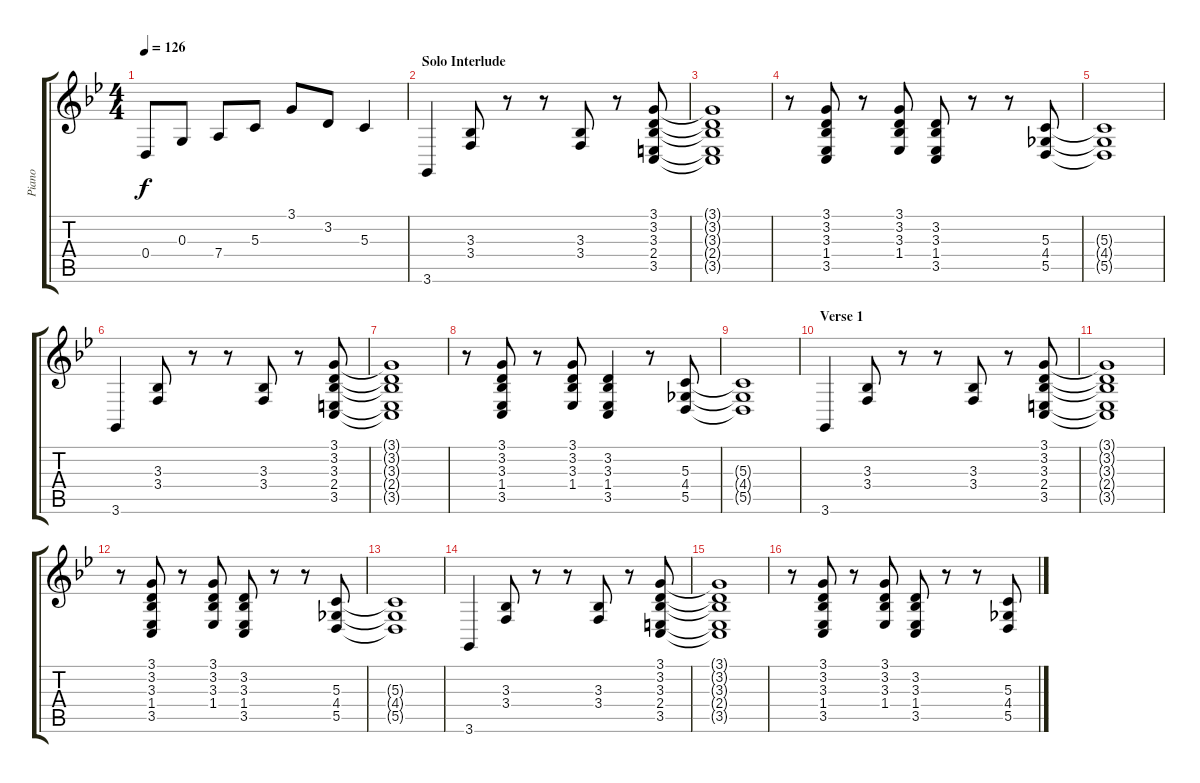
\track ("Piano" "Piano") {instrument electricgrandpiano}
\staff {score tabs}
\tuning (E4 B3 G3 D3 A2 E2) {hide}
\ts (4 4)
\tempo 126
\clef g2
\ks bb
0.4{t}.8{dy f} 0.3.8 7.4.8 5.3.8 3.1.8 3.2.8 5.3.4 |
\section ("" "Solo Interlude")
3.6.4 (3.3 3.4).8 r.8 r.8 (3.3 3.4).8 r.8 (3.1 3.2 3.3 2.4 3.5).8 |
(3.1{t} 3.2{t} 3.3{t} 2.4{t} 3.5{t}).1 |
r.8 (3.1 3.2 3.3 1.4 3.5).8 r.8 (3.1 3.2 3.3 1.4).8 (3.2 3.3 1.4 3.5).8 r.8 r.8 (5.3 4.4 5.5).8 |
(5.3{t} 4.4{t} 5.5{t}).1 |
3.6.4 (3.3 3.4).8 r.8 r.8 (3.3 3.4).8 r.8 (3.1 3.2 3.3 2.4 3.5).8 |
(3.1{t} 3.2{t} 3.3{t} 2.4{t} 3.5{t}).1 |
r.8 (3.1 3.2 3.3 1.4 3.5).8 r.8 (3.1 3.2 3.3 1.4).8 (3.2 3.3 1.4 3.5).4 r.8 (5.3 4.4 5.5).8 |
(5.3{t} 4.4{t} 5.5{t}).1 |
\section ("" "Verse 1")
3.6.4 (3.3 3.4).8 r.8 r.8 (3.3 3.4).8 r.8 (3.1 3.2 3.3 2.4 3.5).8 |
(3.1{t} 3.2{t} 3.3{t} 2.4{t} 3.5{t}).1 |
r.8 (3.1 3.2 3.3 1.4 3.5).8 r.8 (3.1 3.2 3.3 1.4).8 (3.2 3.3 1.4 3.5).8 r.8 r.8 (5.3 4.4 5.5).8 |
(5.3{t} 4.4{t} 5.5{t}).1 |
3.6.4 (3.3 3.4).8 r.8 r.8 (3.3 3.4).8 r.8 (3.1 3.2 3.3 2.4 3.5).8 |
(3.1{t} 3.2{t} 3.3{t} 2.4{t} 3.5{t}).1 |
r.8 (3.1 3.2 3.3 1.4 3.5).8 r.8 (3.1 3.2 3.3 1.4).8 (3.2 3.3 1.4 3.5).8 r.8 r.8 (5.3 4.4 5.5).8
